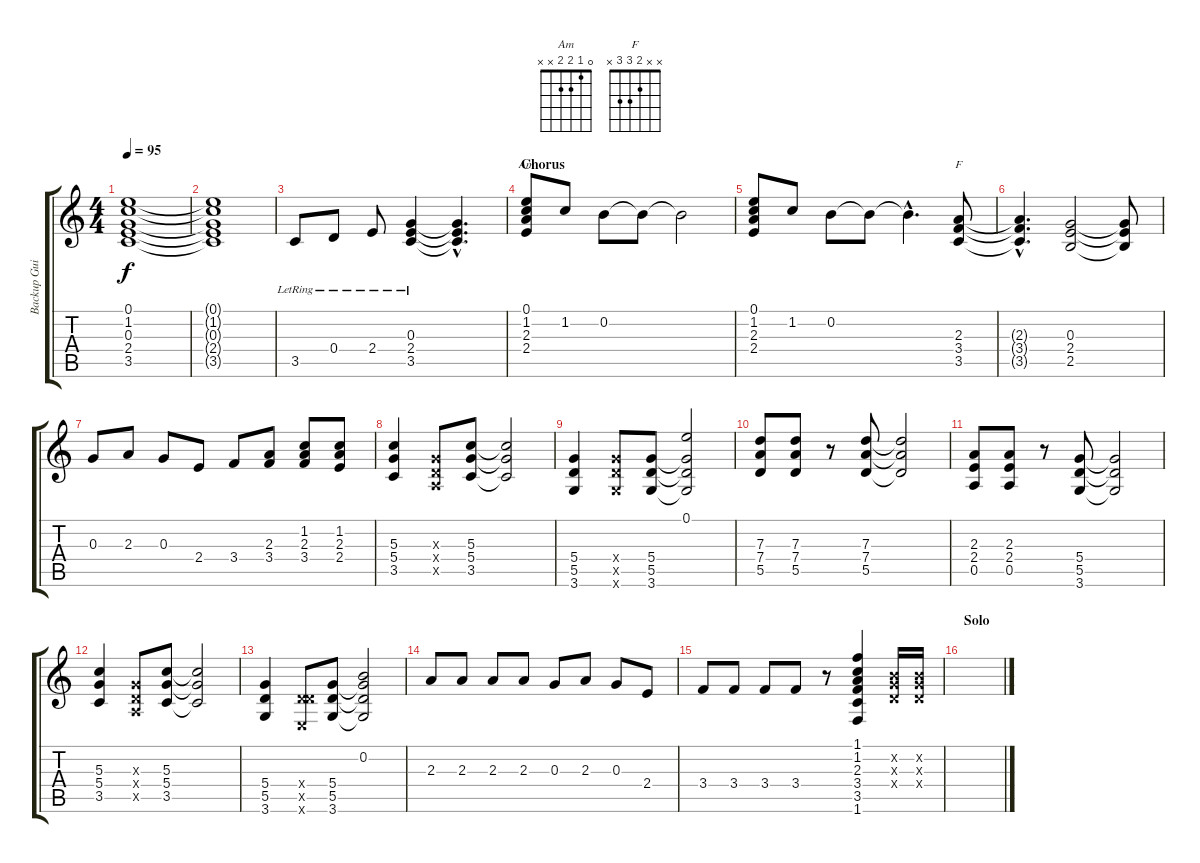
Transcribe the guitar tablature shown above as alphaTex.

\track ("Backup Guitar" "Backup Gui") {instrument distortionguitar}
\staff {score tabs}
\tuning (E4 B3 G3 D3 A2 E2) {hide}
\chord ("Am" 0 1 2 2 x x)
\chord ("F" x x 2 3 3 x)
\ts (4 4)
\tempo 95
\clef g2
\ks c
(0.1{t} 1.2{t} 0.3{t} 2.4{t} 3.5{t}).1{dy f} |
(0.1{t} 1.2{t} 0.3{t} 2.4{t} 3.5{t}).1 |
3.5{lr}.8 0.4{lr}.8 2.4{lr}.8 (0.3{lr} 2.4{lr} 3.5{lr}).4 (0.3{hac t} 2.4{hac t} 3.5{hac t}).4{d} |
\section ("" "Chorus")
(0.1 1.2 2.3 2.4).8{ch "Am"} 1.2.8 0.2.8 0.2{t}.8 0.2{t}.2 |
(0.1 1.2 2.3 2.4).8 1.2.8 0.2.8 0.2{t}.8 0.2{hac t}.4{d} (2.3 3.4 3.5).8{ch "F" instrument electricguitarclean} |
(2.3{hac t} 3.4{hac t} 3.5{hac t}).4{d} (0.3 2.4 2.5).2 (0.3{t} 2.4{t} 2.5{t}).8 |
0.3.8 2.3.8 0.3.8 2.4.8 3.4.8 (2.3 3.4).8 (1.2 2.3 3.4).8 (1.2 2.3 2.4).8 |
(5.3 5.4 3.5).4{instrument overdrivenguitar} (0.3{x} 0.4{x} 0.5{x}).8 (5.3 5.4 3.5).8 (5.3{t} 5.4{t} 3.5{t}).2 |
(5.4 5.5 3.6).4 (5.4{x} 5.5{x} 3.6{x}).8 (5.4 5.5 3.6).8 (0.1 5.4{t} 5.5{t} 3.6{t}).2 |
(7.3 7.4 5.5).8 (7.3 7.4 5.5).8 r.8 (7.3 7.4 5.5).8 (7.3{t} 7.4{t} 5.5{t}).2 |
(2.3 2.4 0.5).8 (2.3 2.4 0.5).8 r.8 (5.4 5.5 3.6).8 (5.4{t} 5.5{t} 3.6{t}).2 |
(5.3 5.4 3.5).4 (0.3{x} 0.4{x} 0.5{x}).8 (5.3 5.4 3.5).8 (5.3{t} 5.4{t} 3.5{t}).2 |
(5.4 5.5 3.6).4 (0.4{x} 5.5{x} 0.6{x}).8 (5.4 5.5 3.6).8 (0.2 5.4{t} 5.5{t} 3.6{t}).2 |
2.3.8 2.3.8 2.3.8 2.3.8 0.3.8 2.3.8 0.3.8 2.4.8 |
3.4.8 3.4.8 3.4.8 3.4.8 r.8 (1.1 1.2 2.3 3.4 3.5 1.6).4 (0.2{x} 0.3{x} 0.4{x}).16 (0.2{x} 0.3{x} 0.4{x}).16 |
\section ("" "Solo")
